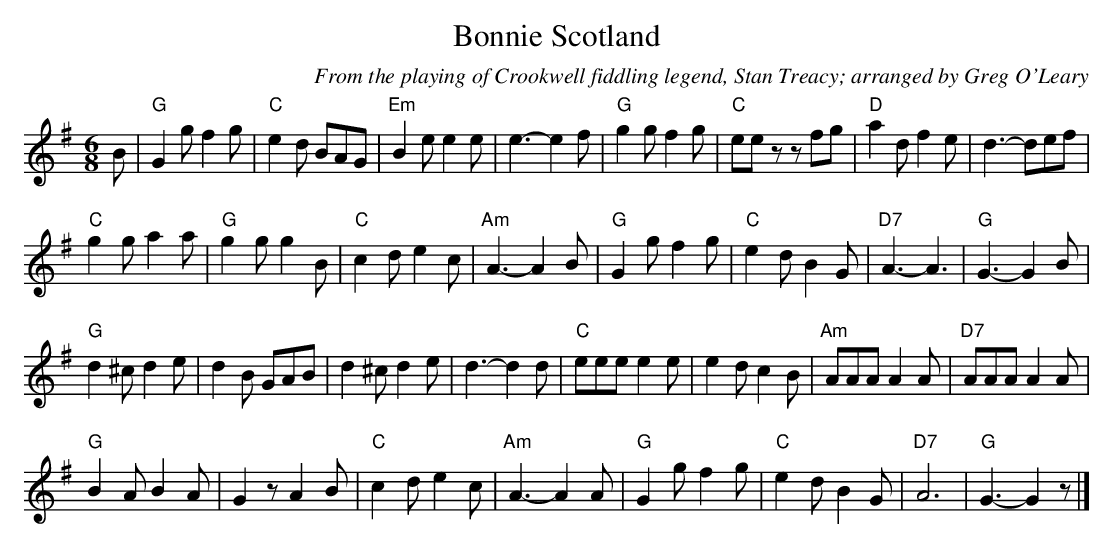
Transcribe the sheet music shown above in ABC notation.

X:1
T:Bonnie Scotland
M:6/8
L:1/8
C:From the playing of Crookwell fiddling legend, Stan Treacy; arranged by Greg O'Leary
K:G
B|"G"G2gf2g|"C"e2d BAG|"Em"B2ee2e|e3-e2f|"G"g2gf2g|"C"eez zfg|"D"a2df2e|d3-def|
"C"g2ga2a|"G"g2g g2B|"C"c2de2c|"Am"A3-A2B|"G"G2gf2g|"C"e2dB2G|"D7"A3-A3|"G"G3-G2B|
"G"d2^cd2e|d2B GAB|d2^cd2e|d3-d2d|"C"eeee2e|e2dc2B|"Am"AAAA2A|"D7"AAAA2A|
"G"B2AB2A|G2zA2B|"C"c2de2c|"Am"A3-A2A|"G"G2gf2g|"C"e2dB2G|"D7"A6|"G"G3-G2z|]
